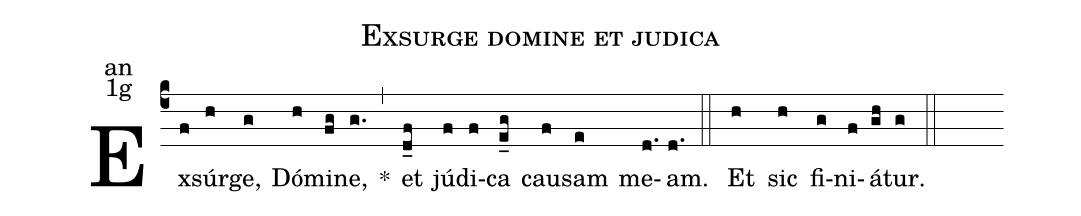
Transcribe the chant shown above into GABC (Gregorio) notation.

name:Exsurge domine et judica;
office-part:an;
mode:1g;
%%
(c4) Ex(f)súr(h)ge,(g) Dó(h)mi(fg)ne,(g.) <sp>*</sp>(,) et(d_f) jú(f)di(f)ca(e_g) cau(f)sam(e) me(d.)am.(d.) (::)
<eu> Et(h) sic(h) fi(g)ni(f)á(gh)tur.(g) </eu> (::)
